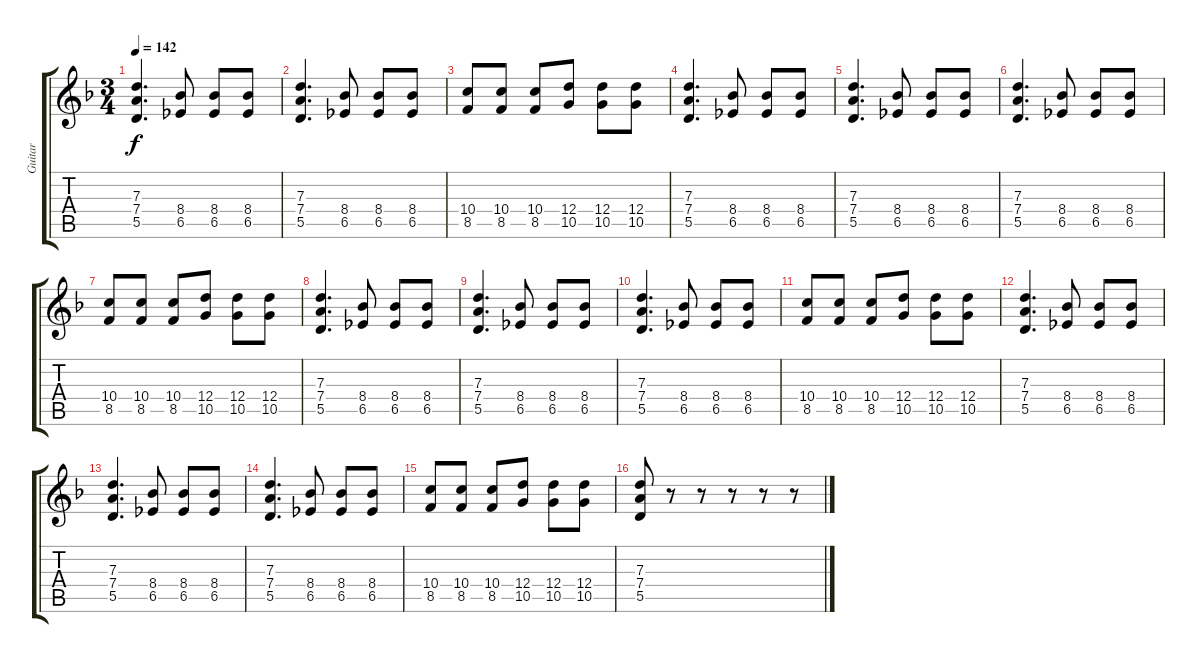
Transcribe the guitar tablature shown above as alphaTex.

\track ("Guitar" "Guitar") {instrument distortionguitar}
\staff {score tabs}
\tuning (E4 B3 G3 D3 A2 E2) {hide}
\ts (3 4)
\tempo 142
\clef g2
\ks dminor
(7.3 7.4 5.5).4{d dy f} (8.4 6.5).8 (8.4 6.5).8 (8.4 6.5).8 |
(7.3 7.4 5.5).4{d} (8.4 6.5).8 (8.4 6.5).8 (8.4 6.5).8 |
(10.4 8.5).8 (10.4 8.5).8 (10.4 8.5).8 (12.4 10.5).8 (12.4 10.5).8 (12.4 10.5).8 |
(7.3 7.4 5.5).4{d} (8.4 6.5).8 (8.4 6.5).8 (8.4 6.5).8 |
(7.3 7.4 5.5).4{d} (8.4 6.5).8 (8.4 6.5).8 (8.4 6.5).8 |
(7.3 7.4 5.5).4{d} (8.4 6.5).8 (8.4 6.5).8 (8.4 6.5).8 |
(10.4 8.5).8 (10.4 8.5).8 (10.4 8.5).8 (12.4 10.5).8 (12.4 10.5).8 (12.4 10.5).8 |
(7.3 7.4 5.5).4{d} (8.4 6.5).8 (8.4 6.5).8 (8.4 6.5).8 |
(7.3 7.4 5.5).4{d} (8.4 6.5).8 (8.4 6.5).8 (8.4 6.5).8 |
(7.3 7.4 5.5).4{d} (8.4 6.5).8 (8.4 6.5).8 (8.4 6.5).8 |
(10.4 8.5).8 (10.4 8.5).8 (10.4 8.5).8 (12.4 10.5).8 (12.4 10.5).8 (12.4 10.5).8 |
(7.3 7.4 5.5).4{d} (8.4 6.5).8 (8.4 6.5).8 (8.4 6.5).8 |
(7.3 7.4 5.5).4{d} (8.4 6.5).8 (8.4 6.5).8 (8.4 6.5).8 |
(7.3 7.4 5.5).4{d} (8.4 6.5).8 (8.4 6.5).8 (8.4 6.5).8 |
(10.4 8.5).8 (10.4 8.5).8 (10.4 8.5).8 (12.4 10.5).8 (12.4 10.5).8 (12.4 10.5).8 |
(7.3 7.4 5.5).8 r.8 r.8 r.8 r.8 r.8
